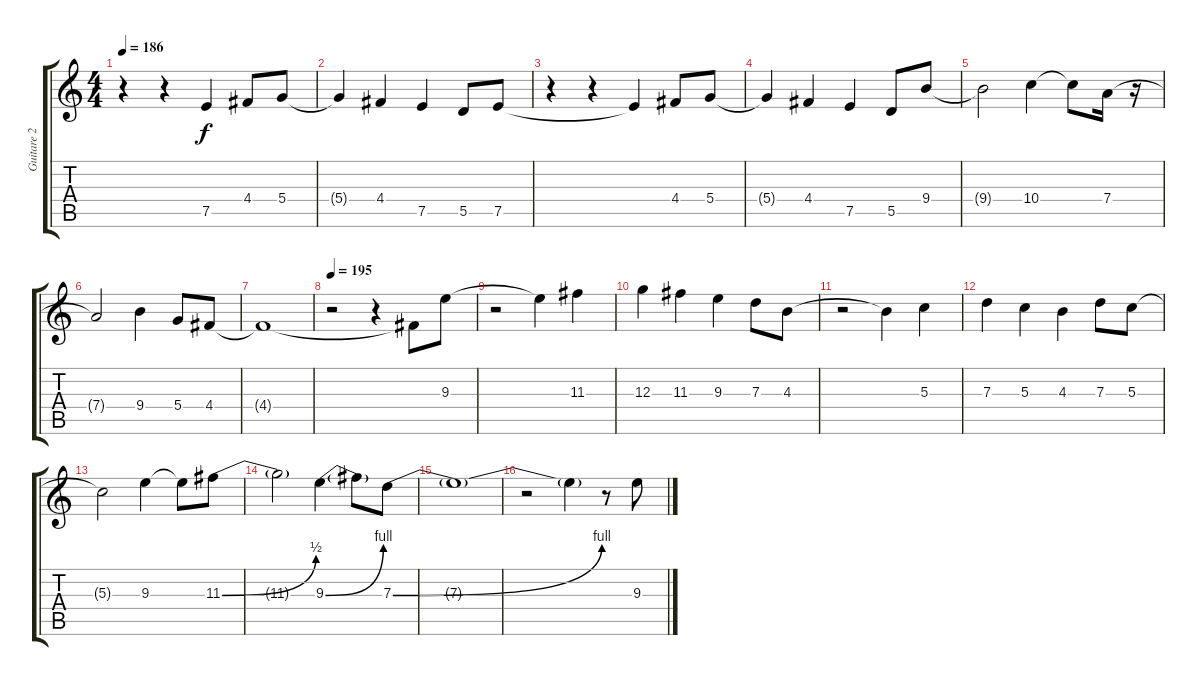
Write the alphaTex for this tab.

\track ("Guitare 2" "Guitare 2") {instrument distortionguitar}
\staff {score tabs}
\tuning (E4 B3 G3 D3 A2 E2) {hide}
\ts (4 4)
\tempo 186
\clef g2
\ks c
r.4{dy f} r.4 7.5{t}.4 4.4.8 5.4.8 |
5.4{t}.4 4.4.4 7.5.4 5.5.8 7.5.8 |
r.4 r.4 7.5{t}.4 4.4.8 5.4.8 |
5.4{t}.4 4.4.4 7.5.4 5.5.8 9.4.8 |
9.4{t}.2 10.4.4 10.4{t}.8 7.4.16 r.16 |
7.4{t}.2 9.4.4 5.4.8 4.4.8 |
4.4{t}.1 |
\tempo 195
r.2 r.4 4.4{t}.8 9.3.8 |
r.2 9.3{t}.4 11.3.4 |
12.3.4 11.3.4 9.3.4 7.3.8 4.3.8 |
r.2 4.3{t}.4 5.3.4 |
7.3.4 5.3.4 4.3.4 7.3.8 5.3.8 |
5.3{t}.2 9.3.4 9.3{t}.8 11.3{be (bend 0 0 60 2)}.8 |
11.3{t}.2 9.3{be (bend 0 0 60 4)}.4 9.3{t}.8 7.3{be (bend 0 0 60 4)}.8 |
7.3{t}.1 |
r.2 7.3{t}.4 r.8 9.3.8
